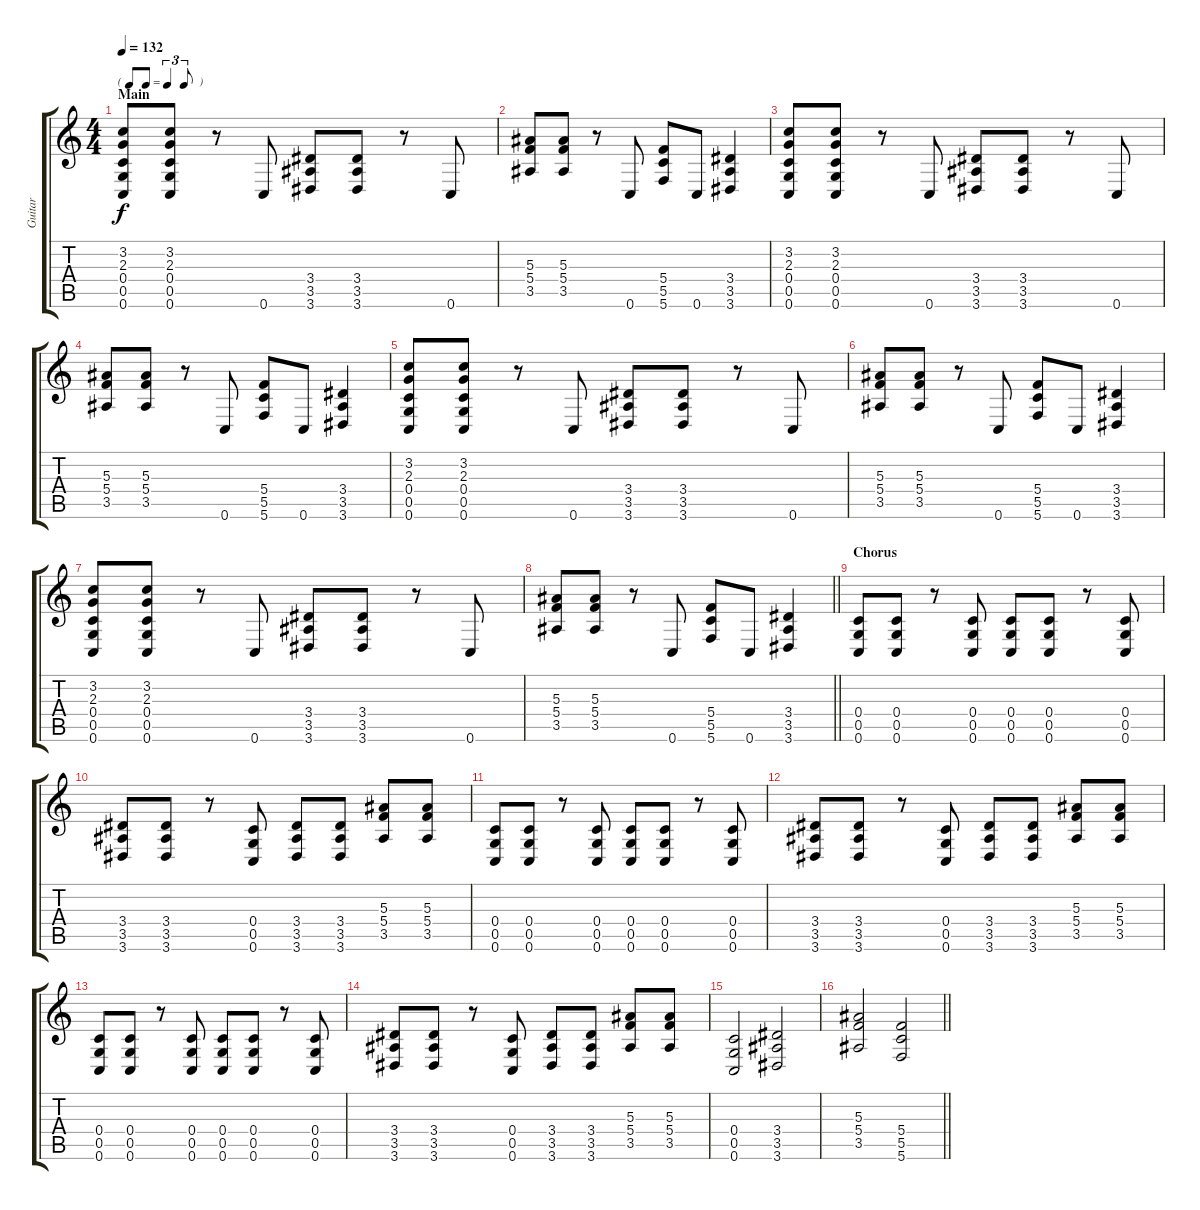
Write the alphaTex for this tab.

\track ("Guitar" "Guitar") {instrument electricguitarclean}
\staff {score tabs}
\tuning (D4 A3 F3 C3 G2 C2) {hide}
\ts (4 4)
\tf triplet8th
\section ("" "Main")
\tempo 132
\clef g2
\ks c
(3.2 2.3 0.4 0.5 0.6).8{dy f} (3.2 2.3 0.4 0.5 0.6).8 r.8 0.6.8 (3.4 3.5 3.6).8 (3.4 3.5 3.6).8 r.8 0.6.8 |
(5.3 5.4 3.5).8 (5.3 5.4 3.5).8 r.8 0.6.8 (5.4 5.5 5.6).8 0.6.8 (3.4 3.5 3.6).4 |
(3.2 2.3 0.4 0.5 0.6).8 (3.2 2.3 0.4 0.5 0.6).8 r.8 0.6.8 (3.4 3.5 3.6).8 (3.4 3.5 3.6).8 r.8 0.6.8 |
(5.3 5.4 3.5).8 (5.3 5.4 3.5).8 r.8 0.6.8 (5.4 5.5 5.6).8 0.6.8 (3.4 3.5 3.6).4 |
(3.2 2.3 0.4 0.5 0.6).8 (3.2 2.3 0.4 0.5 0.6).8 r.8 0.6.8 (3.4 3.5 3.6).8 (3.4 3.5 3.6).8 r.8 0.6.8 |
(5.3 5.4 3.5).8 (5.3 5.4 3.5).8 r.8 0.6.8 (5.4 5.5 5.6).8 0.6.8 (3.4 3.5 3.6).4 |
(3.2 2.3 0.4 0.5 0.6).8 (3.2 2.3 0.4 0.5 0.6).8 r.8 0.6.8 (3.4 3.5 3.6).8 (3.4 3.5 3.6).8 r.8 0.6.8 |
\barLineRight lightlight
(5.3 5.4 3.5).8 (5.3 5.4 3.5).8 r.8 0.6.8 (5.4 5.5 5.6).8 0.6.8 (3.4 3.5 3.6).4 |
\section ("" "Chorus")
(0.4 0.5 0.6).8{instrument distortionguitar} (0.4 0.5 0.6).8 r.8 (0.4 0.5 0.6).8 (0.4 0.5 0.6).8 (0.4 0.5 0.6).8 r.8 (0.4 0.5 0.6).8 |
(3.4 3.5 3.6).8 (3.4 3.5 3.6).8 r.8 (0.4 0.5 0.6).8 (3.4 3.5 3.6).8 (3.4 3.5 3.6).8 (5.3 5.4 3.5).8 (5.3 5.4 3.5).8 |
(0.4 0.5 0.6).8 (0.4 0.5 0.6).8 r.8 (0.4 0.5 0.6).8 (0.4 0.5 0.6).8 (0.4 0.5 0.6).8 r.8 (0.4 0.5 0.6).8 |
(3.4 3.5 3.6).8 (3.4 3.5 3.6).8 r.8 (0.4 0.5 0.6).8 (3.4 3.5 3.6).8 (3.4 3.5 3.6).8 (5.3 5.4 3.5).8 (5.3 5.4 3.5).8 |
(0.4 0.5 0.6).8 (0.4 0.5 0.6).8 r.8 (0.4 0.5 0.6).8 (0.4 0.5 0.6).8 (0.4 0.5 0.6).8 r.8 (0.4 0.5 0.6).8 |
(3.4 3.5 3.6).8 (3.4 3.5 3.6).8 r.8 (0.4 0.5 0.6).8 (3.4 3.5 3.6).8 (3.4 3.5 3.6).8 (5.3 5.4 3.5).8 (5.3 5.4 3.5).8 |
(0.4 0.5 0.6).2 (3.4 3.5 3.6).2 |
\barLineRight lightlight
(5.3 5.4 3.5).2 (5.4 5.5 5.6).2
